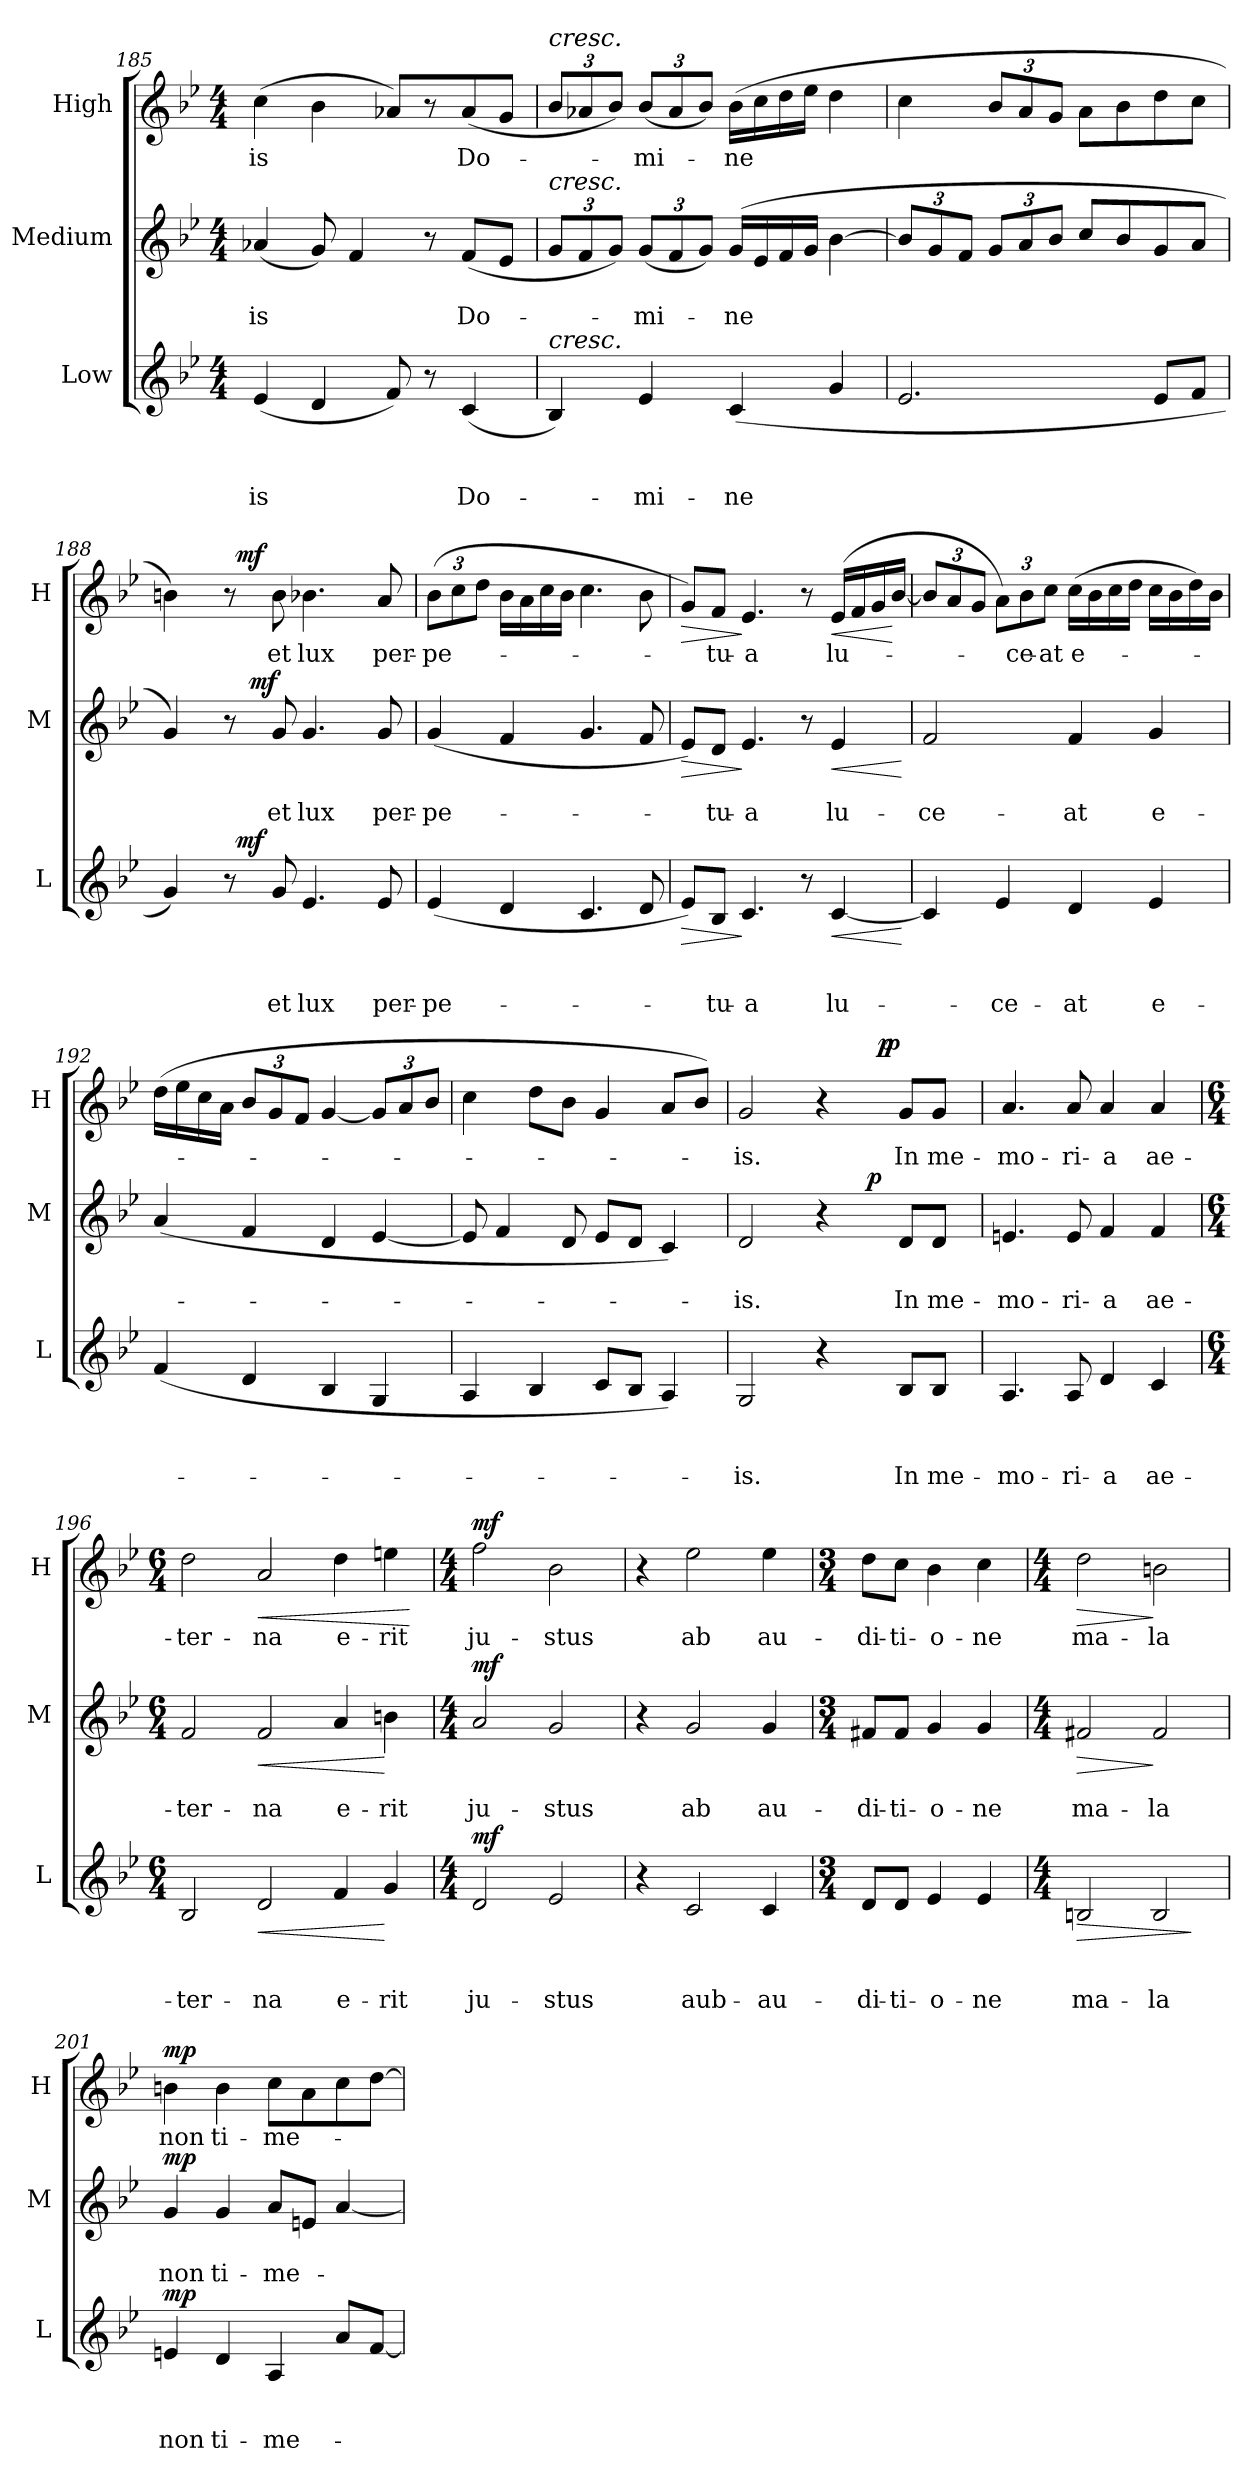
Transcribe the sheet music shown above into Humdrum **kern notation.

**kern	**text	**text	**text	**dynam	**kern	**text	**text	**dynam	**kern	**text	**dynam
*part3	*part3	*part3	*part3	*part3	*part2	*part2	*part2	*part2	*part1	*part1	*part1
*staff3	*staff3	*staff3	*staff3	*staff3	*staff2	*staff2	*staff2	*staff2	*staff1	*staff1	*staff1
*I"Low	*	*	*	*	*I"Medium	*	*	*	*I"High	*	*
*I'L	*	*	*	*	*I'M	*	*	*	*I'H	*	*
!!LO:LB:g=z
*clefG2	*	*	*	*	*clefG2	*	*	*	*clefG2	*	*
*k[b-e-]	*	*	*	*	*k[b-e-]	*	*	*	*k[b-e-]	*	*
*B-:	*	*	*	*	*B-:	*	*	*	*B-:	*	*
*M4/4	*	*	*	*	*M4/4	*	*	*	*M4/4	*	*
=185	=185	=185	=185	=185	=185	=185	=185	=185	=185	=185	=185
!	!	!	!LO:LY:b	!	!	!	!LO:LY:b	!	!	!LO:LY:b	!
(<4e-/	.	.	-is	.	(<4a-X/	.	-is	.	(>4cc\	-is	.
4d/	.	.	.	.	8g/)	.	.	.	4b-\	.	.
.	.	.	.	.	4f/	.	.	.	.	.	.
8f/)	.	.	.	.	.	.	.	.	8a-X/L)	.	.
8r	.	.	.	.	8r	.	.	.	8r	.	.
!	!	!	!LO:LY:b	!	!	!	!LO:LY:b	!	!	!LO:LY:b	!
(<4c/	.	.	Do-	.	(<8f/L	.	Do-	.	(<8a-/	Do-	.
.	.	.	.	.	8e-/J	.	.	.	8g/J	.	.
=186	=186	=186	=186	=186	=186	=186	=186	=186	=186	=186	=186
*	*	*	*	*	*Xbrackettup	*	*	*	*Xbrackettup	*	*
!	!	!	!	!	!	!	!	!	!LO:TX:a:i:t=cresc.	!	!
!	!	!	!	!	!LO:TX:a:i:t=cresc.	!	!	!	!	!	!
!LO:TX:a:i:t=cresc.	!	!	!	!	!	!	!	!	!	!	!
4B-/)	.	.	.	.	12g/L	.	.	.	12b-/L	.	.
.	.	.	.	.	12f/	.	.	.	12a-X/	.	.
.	.	.	.	.	12g/J)	.	.	.	12b-/J)	.	.
!	!	!	!LO:LY:b	!	!	!	!LO:LY:b	!	!	!LO:LY:b	!
4e-/	.	.	-mi-	.	(<12g/L	.	-mi-	.	(<12b-/L	-mi-	.
.	.	.	.	.	12f/	.	.	.	12a-/	.	.
.	.	.	.	.	12g/J)	.	.	.	12b-/J)	.	.
!	!	!	!LO:LY:b	!	!	!	!LO:LY:b	!	!	!LO:LY:b	!
(<4c/	.	.	-ne	.	(>16g/LL	.	-ne	.	(>16b-\LL	-ne	.
.	.	.	.	.	16e-/	.	.	.	16cc\	.	.
.	.	.	.	.	16f/	.	.	.	16dd\	.	.
.	.	.	.	.	16g/JJ	.	.	.	16ee-\JJ	.	.
4g/	.	.	.	.	[>4b-\	.	.	.	4dd\	.	.
=187	=187	=187	=187	=187	=187	=187	=187	=187	=187	=187	=187
2.e-/	.	.	.	.	12b-/L]	.	.	.	4cc\	.	.
.	.	.	.	.	12g/	.	.	.	.	.	.
.	.	.	.	.	12f/J	.	.	.	.	.	.
.	.	.	.	.	12g/L	.	.	.	12b-/L	.	.
.	.	.	.	.	12a/	.	.	.	12a/	.	.
.	.	.	.	.	12b-/J	.	.	.	12g/J	.	.
.	.	.	.	.	8cc/L	.	.	.	8a\L	.	.
.	.	.	.	.	8b-/	.	.	.	8b-\	.	.
8e-/L	.	.	.	.	8g/	.	.	.	8dd\	.	.
8f/J	.	.	.	.	8a/J	.	.	.	8cc\J	.	.
=188	=188	=188	=188	=188	=188	=188	=188	=188	=188	=188	=188
*^	*	*	*	*	*^	*	*	*	*^	*	*
4g/)	4ryy	.	.	.	.	4g/)	6ryy	.	.	.	4bn\)	4ryy	.	.
.	.	.	.	.	.	.	12ryy	.	.	.	.	.	.	.
8r	32ryy	.	.	.	.	8r	24ryy	.	.	.	8r	32ryy	.	.
!	!	!	!	!	!LO:DY:a	!	!	!	!	!	!	!	!	!LO:DY:a
.	2ryy	.	.	.	mf	.	.	.	.	.	.	2ryy	.	mf
.	.	.	.	.	.	.	96ryy	.	.	.	.	.	.	.
!	!	!	!	!	!	!	!	!	!	!LO:DY:a	!	!	!	!
.	.	.	.	.	.	.	3%2ryy	.	.	mf	.	.	.	.
!	!	!	!	!LO:LY:b	!	!	!	!	!LO:LY:b	!	!	!	!LO:LY:b	!
8g/	.	.	.	et	.	8g/	.	.	et	.	8b\	.	et	.
!	!	!	!	!LO:LY:b	!	!	!	!	!LO:LY:b	!	!	!	!LO:LY:b	!
4.e-/	.	.	.	lux	.	4.g/	.	.	lux	.	4.b-X\	.	lux	.
.	8..ryy	.	.	.	.	.	.	.	.	.	.	8..ryy	.	.
!	!	!	!	!LO:LY:b	!	!	!	!	!LO:LY:b	!	!	!	!LO:LY:b	!
8e-/	.	.	.	per-	.	8g/	.	.	per-	.	8a/	.	per-	.
.	.	.	.	.	.	.	48.ryy	.	.	.	.	.	.	.
!!LO:LB:g=z
=189	=189	=189	=189	=189	=189	=189	=189	=189	=189	=189	=189	=189	=189	=189
!	!	!	!	!LO:LY:b	!	!	!	!	!LO:LY:b	!	!	!	!LO:LY:b	!
*v	*v	*	*	*	*	*	*	*	*	*	*v	*v	*	*
*	*	*	*	*	*v	*v	*	*	*	*	*	*
(<4e-/	.	.	-pe-	.	(<4g/	.	-pe-	.	(>12b-\L	-pe-	.
.	.	.	.	.	.	.	.	.	12cc\	.	.
.	.	.	.	.	.	.	.	.	12dd\J	.	.
4d/	.	.	.	.	4f/	.	.	.	16b-\LL	.	.
.	.	.	.	.	.	.	.	.	16a\	.	.
.	.	.	.	.	.	.	.	.	16cc\	.	.
.	.	.	.	.	.	.	.	.	16b-\JJ	.	.
4.c/	.	.	.	.	4.g/	.	.	.	4.cc\	.	.
8d/	.	.	.	.	8f/	.	.	.	8b-\	.	.
=190	=190	=190	=190	=190	=190	=190	=190	=190	=190	=190	=190
!	!	!	!	!LO:HP:b	!	!	!	!LO:HP:b	!	!	!LO:HP:b
8e-/L)	.	.	.	>	8e-/L)	.	.	>	8g/L)	.	>
!	!	!	!LO:LY:b	!	!	!	!LO:LY:b	!	!	!LO:LY:b	!
8B-/J	.	.	-tu-	.	8d/J	.	-tu-	.	8f/J	-tu-	.
!	!	!	!LO:LY:b	!	!	!	!LO:LY:b	!	!	!LO:LY:b	!
4.c/	.	.	-a	]	4.e-/	.	-a	]	4.e-/	-a	]
8r	.	.	.	.	8r	.	.	.	8r	.	.
!	!	!	!LO:LY:b	!LO:HP:b	!	!	!LO:LY:b	!LO:HP:b	!	!LO:LY:b	!LO:HP:b
[<4c/	.	.	lu-	<	4e-/	.	lu-	<	(>16e-/LL	lu-	<
.	.	.	.	.	.	.	.	.	16f/	.	.
.	.	.	.	.	.	.	.	.	16g/	.	.
.	.	.	.	.	.	.	.	.	[<16b-/JJ	.	[
.	.	.	.	[	.	.	.	[	.	.	.
=191	=191	=191	=191	=191	=191	=191	=191	=191	=191	=191	=191
!	!	!	!	!	!	!	!LO:LY:b	!	!	!	!
4c/]	.	.	.	.	2f/	.	-ce-	.	12b-/L]	.	.
.	.	.	.	.	.	.	.	.	12a/	.	.
.	.	.	.	.	.	.	.	.	12g/J	.	.
!	!	!	!LO:LY:b	!	!	!	!	!	!	!	!
4e-/	.	.	-ce-	.	.	.	.	.	12a\L)	.	.
!	!	!	!	!	!	!	!	!	!	!LO:LY:b	!
.	.	.	.	.	.	.	.	.	12b-\	-ce-	.
!	!	!	!	!	!	!	!	!	!	!LO:LY:b:rj	!
.	.	.	.	.	.	.	.	.	12cc\J	-at	.
!	!	!	!LO:LY:b	!	!	!	!LO:LY:b	!	!	!LO:LY:b	!
4d/	.	.	-at	.	4f/	.	-at	.	(>16cc\LL	e-	.
.	.	.	.	.	.	.	.	.	16b-\	.	.
.	.	.	.	.	.	.	.	.	16cc\	.	.
.	.	.	.	.	.	.	.	.	16dd\JJ	.	.
!	!	!	!LO:LY:b	!	!	!	!LO:LY:b	!	!	!	!
4e-/	.	.	e-	.	4g/	.	e-	.	16cc\LL	.	.
.	.	.	.	.	.	.	.	.	16b-\	.	.
.	.	.	.	.	.	.	.	.	16dd\)	.	.
.	.	.	.	.	.	.	.	.	16b-\JJ	.	.
!!LO:PB:g=z
=192	=192	=192	=192	=192	=192	=192	=192	=192	=192	=192	=192
(<4f/	.	.	.	.	(<4a/	.	.	.	(>16dd\LL	.	.
.	.	.	.	.	.	.	.	.	16ee-\	.	.
.	.	.	.	.	.	.	.	.	16cc\	.	.
.	.	.	.	.	.	.	.	.	16a\JJ	.	.
4d/	.	.	.	.	4f/	.	.	.	12b-/L	.	.
.	.	.	.	.	.	.	.	.	12g/	.	.
.	.	.	.	.	.	.	.	.	12f/J	.	.
4B-/	.	.	.	.	4d/	.	.	.	[<4g/	.	.
4G/	.	.	.	.	[<4e-/	.	.	.	12g/L]	.	.
.	.	.	.	.	.	.	.	.	12a/	.	.
.	.	.	.	.	.	.	.	.	12b-/J	.	.
=193	=193	=193	=193	=193	=193	=193	=193	=193	=193	=193	=193
4A/	.	.	.	.	8e-/]	.	.	.	4cc\	.	.
.	.	.	.	.	4f/	.	.	.	.	.	.
4B-/	.	.	.	.	.	.	.	.	8dd\L	.	.
.	.	.	.	.	8d/	.	.	.	8b-\J	.	.
8c/L	.	.	.	.	8e-/L	.	.	.	4g/	.	.
8B-/J	.	.	.	.	8d/J	.	.	.	.	.	.
4A/)	.	.	.	.	4c/)	.	.	.	8a/L	.	.
.	.	.	.	.	.	.	.	.	8b-/J)	.	.
=194	=194	=194	=194	=194	=194	=194	=194	=194	=194	=194	=194
!	!	!	!LO:LY:b	!	!	!	!LO:LY:b	!	!	!LO:LY:b	!
*	*	*	*	*	*^	*	*	*	*^	*	*
*	*	*	*	*	*	*	*	*	*	*	*^	*	*
2G/	.	.	-is.	.	2d/	2ryy	.	-is.	.	2g/	3%2ryy	2ryy	-is.	.
4r	.	.	.	.	4r	8.ryy	.	.	.	4r	.	8..ryy	.	.
.	.	.	.	.	.	.	.	.	.	.	24ryy	.	.	.
!	!	!	!	!	!	!	!	!	!LO:DY:b	!	!	!	!	!
.	.	.	.	.	.	4ryy	.	.	p	.	.	.	.	.
!	!	!	!	!	!	!	!	!	!	!	!	!	!	!LO:DY:a
.	.	.	.	.	.	.	.	.	.	.	6..ryy	.	.	p
!	!	!	!	!	!	!	!	!	!	!	!	!	!	!LO:DY:b
.	.	.	.	.	.	.	.	.	.	.	.	4ryy	.	p
!	!	!	!LO:LY:b	!	!	!	!	!LO:LY:b	!	!	!	!	!LO:LY:b	!
8B-/L	.	.	In	.	8d/L	.	.	In	.	8g/L	.	.	In	.
!	!	!	!LO:LY:b	!	!	!	!	!LO:LY:b	!	!	!	!	!LO:LY:b	!
8B-/J	.	.	me-	.	8d/J	.	.	me-	.	8g/J	.	.	me-	.
.	.	.	.	.	.	16ryy	.	.	.	.	.	.	.	.
.	.	.	.	.	.	.	.	.	.	.	.	32ryy	.	.
=195	=195	=195	=195	=195	=195	=195	=195	=195	=195	=195	=195	=195	=195	=195
!	!	!	!LO:LY:b	!	!	!	!	!LO:LY:b	!	!	!	!	!LO:LY:b	!
*	*	*	*	*	*v	*v	*	*	*	*	*	*	*	*
*	*	*	*	*	*	*	*	*	*v	*v	*v	*	*
4.A/	.	.	-mo-	.	4.en/	.	-mo-	.	4.a/	-mo-	.
!	!	!	!LO:LY:b	!	!	!	!LO:LY:b	!	!	!LO:LY:b	!
8A/	.	.	-ri-	.	8e/	.	-ri-	.	8a/	-ri-	.
!	!	!	!LO:LY:b	!	!	!	!LO:LY:b	!	!	!LO:LY:b	!
4d/	.	.	-a	.	4f/	.	-a	.	4a/	-a	.
!	!	!	!LO:LY:b	!	!	!	!LO:LY:b	!	!	!LO:LY:b	!
4c/	.	.	ae-	.	4f/	.	ae-	.	4a/	ae-	.
!!LO:LB:g=z
=196	=196	=196	=196	=196	=196	=196	=196	=196	=196	=196	=196
*M6/4	*	*	*	*	*M6/4	*	*	*	*M6/4	*	*
!	!	!	!LO:LY:b	!	!	!	!LO:LY:b	!	!	!LO:LY:b	!
2B-/	.	.	-ter-	.	2f/	.	-ter-	.	2dd\	-ter-	.
!	!	!	!LO:LY:b	!LO:HP:b	!	!	!LO:LY:b	!LO:HP:b	!	!LO:LY:b	!LO:HP:b
2d/	.	.	-na	<	2f/	.	-na	<	2a/	-na	<
!	!	!	!LO:LY:b	!	!	!	!LO:LY:b	!	!	!LO:LY:b	!
4f/	.	.	e-	.	4a/	.	e-	.	4dd\	e-	.
!	!	!	!LO:LY:b	!	!	!	!LO:LY:b	!	!	!LO:LY:b	!
4g/	.	.	-rit	[	4bn\	.	-rit	[	4een\	-rit	.
.	.	.	.	.	.	.	.	.	.	.	[
=197	=197	=197	=197	=197	=197	=197	=197	=197	=197	=197	=197
*M4/4	*	*	*	*	*M4/4	*	*	*	*M4/4	*	*
!	!	!	!LO:LY:b	!LO:DY:a	!	!	!LO:LY:b	!LO:DY:a	!	!LO:LY:b	!LO:DY:a
2d/	.	.	ju-	mf	2a/	.	ju-	mf	2ff\	ju-	mf
!	!	!	!LO:LY:b	!	!	!	!LO:LY:b	!	!	!LO:LY:b	!
2e-/	.	.	-stus	.	2g/	.	-stus	.	2b-\	-stus	.
=198	=198	=198	=198	=198	=198	=198	=198	=198	=198	=198	=198
4r	.	.	.	.	4r	.	.	.	4r	.	.
!	!	!	!LO:LY:b	!	!	!	!LO:LY:b	!	!	!LO:LY:b	!
2c/	.	.	aub-	.	2g/	.	ab	.	2ee-\	ab	.
!	!	!	!LO:LY:b	!	!	!	!LO:LY:b	!	!	!LO:LY:b	!
4c/	.	.	-au-	.	4g/	.	au-	.	4ee-\	au-	.
=199	=199	=199	=199	=199	=199	=199	=199	=199	=199	=199	=199
*M3/4	*	*	*	*	*M3/4	*	*	*	*M3/4	*	*
!	!	!	!LO:LY:b	!	!	!	!LO:LY:b	!	!	!LO:LY:b	!
8d/L	.	.	-di-	.	8f#X/L	.	-di-	.	8dd\L	-di-	.
!	!	!	!LO:LY:b:rj	!	!	!	!LO:LY:b:rj	!	!	!LO:LY:b:rj	!
8d/J	.	.	-ti-	.	8f#/J	.	-ti-	.	8cc\J	-ti-	.
!	!	!	!LO:LY:b	!	!	!	!LO:LY:b	!	!	!LO:LY:b	!
4e-/	.	.	-o-	.	4g/	.	-o-	.	4b-\	-o-	.
!	!	!	!LO:LY:b	!	!	!	!LO:LY:b	!	!	!LO:LY:b	!
4e-/	.	.	-ne	.	4g/	.	-ne	.	4cc\	-ne	.
=200	=200	=200	=200	=200	=200	=200	=200	=200	=200	=200	=200
*M4/4	*	*	*	*	*M4/4	*	*	*	*M4/4	*	*
!	!	!	!LO:LY:b	!LO:HP:b	!	!	!LO:LY:b	!LO:HP:b	!	!LO:LY:b	!LO:HP:b
2Bn/	.	.	ma-	>	2f#X/	.	ma-	>	2dd\	ma-	>
!	!	!	!LO:LY:b	!	!	!	!LO:LY:b	!	!	!LO:LY:b	!
2B/	.	.	-la	.	2f#/	.	-la	]	2bn\	-la	]
.	.	.	.	]	.	.	.	.	.	.	.
!!LO:LB:g=z
=201	=201	=201	=201	=201	=201	=201	=201	=201	=201	=201	=201
!	!	!	!LO:LY:b	!LO:DY:a	!	!	!LO:LY:b	!LO:DY:a	!	!LO:LY:b	!LO:DY:a
4en/	.	.	non	mp	4g/	.	non	mp	4bn\	non	mp
!	!	!	!LO:LY:b	!	!	!	!LO:LY:b	!	!	!LO:LY:b	!
4d/	.	.	ti-	.	4g/	.	ti-	.	4b\	ti-	.
!	!	!	!LO:LY:b	!	!	!	!LO:LY:b	!	!	!LO:LY:b	!
4A/	.	.	-me-	.	8a/L	.	-me-	.	8cc\L	-me-	.
.	.	.	.	.	8en/J	.	.	.	8a\	.	.
8a/L	.	.	.	.	[<4a/	.	.	.	8cc\	.	.
[<8f/J	.	.	.	.	.	.	.	.	[>8dd\J	.	.
=	=	=	=	=	=	=	=	=	=	=	=
*-	*-	*-	*-	*-	*-	*-	*-	*-	*-	*-	*-
